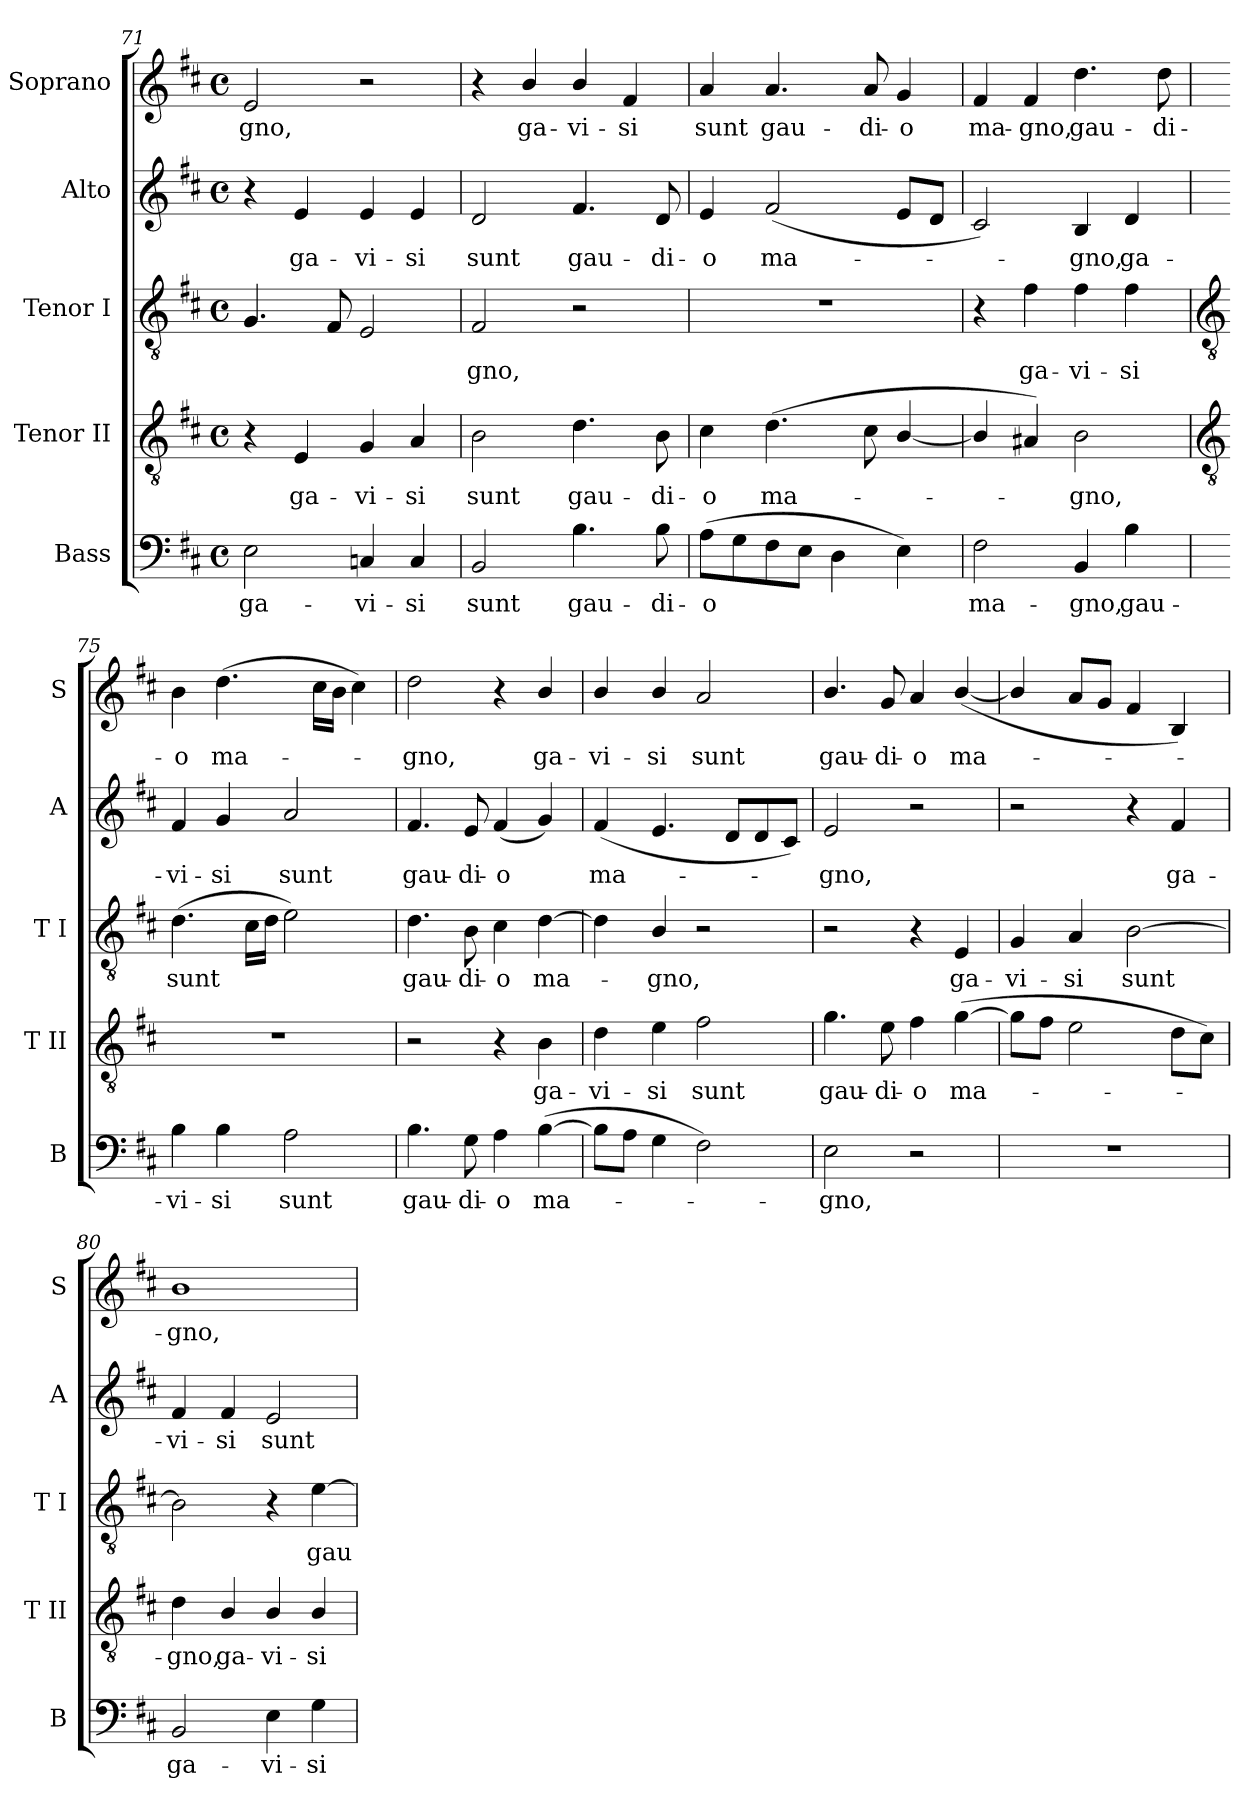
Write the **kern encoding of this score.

**kern	**text	**kern	**text	**kern	**text	**kern	**text	**kern	**text
*part5	*part5	*part4	*part4	*part3	*part3	*part2	*part2	*part1	*part1
*staff5	*staff5	*staff4	*staff4	*staff3	*staff3	*staff2	*staff2	*staff1	*staff1
*I"Bass	*	*I"Tenor II	*	*I"Tenor I	*	*I"Alto	*	*I"Soprano	*
*I'B	*	*I'T II	*	*I'T I	*	*I'A	*	*I'S	*
*clefF4	*	*clefGv2	*	*clefGv2	*	*clefG2	*	*clefG2	*
*k[f#c#]	*	*k[f#c#]	*	*k[f#c#]	*	*k[f#c#]	*	*k[f#c#]	*
*D:	*	*D:	*	*D:	*	*D:	*	*D:	*
*M4/4	*	*M4/4	*	*M4/4	*	*M4/4	*	*M4/4	*
*met(c)	*	*met(c)	*	*met(c)	*	*met(c)	*	*met(c)	*
=71	=71	=71	=71	=71	=71	=71	=71	=71	=71
!	!LO:LY:b	!	!	!	!	!	!	!	!LO:LY:b
2E	ga-	4r	.	4.G	.	4r	.	2e	gno,
!	!	!	!LO:LY:b	!	!	!	!LO:LY:b	!	!
.	.	4E	ga-	.	.	4e	ga-	.	.
.	.	.	.	8F#	.	.	.	.	.
!	!LO:LY:b	!	!LO:LY:b	!	!	!	!LO:LY:b	!	!
4Cn	-vi-	4G	-vi-	2E	.	4e	-vi-	2r	.
!	!LO:LY:b	!	!LO:LY:b	!	!	!	!LO:LY:b	!	!
4C	-si	4A	-si	.	.	4e	-si	.	.
=72	=72	=72	=72	=72	=72	=72	=72	=72	=72
!	!LO:LY:b	!	!LO:LY:b	!	!LO:LY:b	!	!LO:LY:b	!	!
2BB	sunt	2B	sunt	2F#	gno,	2d	sunt	4r	.
!	!	!	!	!	!	!	!	!	!LO:LY:b
.	.	.	.	.	.	.	.	4b/	ga-
!	!LO:LY:b	!	!LO:LY:b	!	!	!	!LO:LY:b	!	!LO:LY:b
4.B	gau-	4.d	gau-	2r	.	4.f#	gau-	4b/	-vi-
!	!	!	!	!	!	!	!	!	!LO:LY:b
.	.	.	.	.	.	.	.	4f#	-si
!	!LO:LY:b	!	!LO:LY:b	!	!	!	!LO:LY:b	!	!
8B	-di-	8B	-di-	.	.	8d	-di-	.	.
=73	=73	=73	=73	=73	=73	=73	=73	=73	=73
!	!LO:LY:b	!	!LO:LY:b	!	!	!	!LO:LY:b	!	!LO:LY:b
(>8AL	-o	4c#	-o	1r	.	4e	-o	4a	sunt
8G	.	.	.	.	.	.	.	.	.
!	!	!	!LO:LY:b	!	!	!	!LO:LY:b	!	!LO:LY:b
8F#	.	(<4.d	ma-	.	.	(<2f#	ma-	4.a	gau-
8EJ	.	.	.	.	.	.	.	.	.
4D	.	.	.	.	.	.	.	.	.
!	!	!	!	!	!	!	!	!	!LO:LY:b
.	.	8c#	.	.	.	.	.	8a	-di-
!	!	!	!	!	!	!	!	!	!LO:LY:b
4E)	.	[4B/	.	.	.	8eL	.	4g	-o
.	.	.	.	.	.	8dJ	.	.	.
=74	=74	=74	=74	=74	=74	=74	=74	=74	=74
!	!LO:LY:b	!	!	!	!	!	!	!	!LO:LY:b
2F#	ma-	4B/]	.	4r	.	2c#)	.	4f#	ma-
!	!	!	!	!	!LO:LY:b	!	!	!	!LO:LY:b
.	.	4A#X)	.	4f#	ga-	.	.	4f#	-gno,
!	!LO:LY:b	!	!LO:LY:b	!	!LO:LY:b	!	!LO:LY:b	!	!LO:LY:b
4BB	-gno,	2B	gno,	4f#	-vi-	4B	gno,	4.dd	gau-
!	!LO:LY:b	!	!	!	!LO:LY:b	!	!LO:LY:b	!	!
4B	gau-	.	.	4f#	-si	4d	ga-	.	.
!	!	!	!	!	!	!	!	!	!LO:LY:b
.	.	.	.	.	.	.	.	8dd	-di-
!!LO:LB:g=z
=75	=75	=75	=75	=75	=75	=75	=75	=75	=75
*	*	*clefGv2	*	*clefGv2	*	*	*	*	*
!	!LO:LY:b	!	!	!	!LO:LY:b	!	!LO:LY:b	!	!LO:LY:b
4B	-vi-	1r	.	(>4.d	sunt	4f#	-vi-	4b	-o
!	!LO:LY:b	!	!	!	!	!	!LO:LY:b	!	!LO:LY:b
4B	-si	.	.	.	.	4g	-si	(>4.dd	ma-
.	.	.	.	16c#LL	.	.	.	.	.
.	.	.	.	16dJJ	.	.	.	.	.
!	!LO:LY:b	!	!	!	!	!	!LO:LY:b	!	!
2A	sunt	.	.	2e)	.	2a	sunt	.	.
.	.	.	.	.	.	.	.	16cc#LL	.
.	.	.	.	.	.	.	.	16bJJ	.
.	.	.	.	.	.	.	.	4cc#)	.
=76	=76	=76	=76	=76	=76	=76	=76	=76	=76
!	!LO:LY:b	!	!	!	!LO:LY:b	!	!LO:LY:b	!	!LO:LY:b
4.B	gau-	2r	.	4.d	gau-	4.f#	gau-	2dd	gno,
!	!LO:LY:b	!	!	!	!LO:LY:b	!	!LO:LY:b	!	!
8G	-di-	.	.	8B	-di-	8e	-di-	.	.
!	!LO:LY:b	!	!	!	!LO:LY:b	!	!LO:LY:b	!	!
4A	-o	4r	.	4c#	-o	(<4f#	-o	4r	.
!	!LO:LY:b	!	!LO:LY:b	!	!LO:LY:b	!	!	!	!LO:LY:b
(>[4B	ma-	4B	ga-	[4d	ma-	4g)	.	4b/	ga-
=77	=77	=77	=77	=77	=77	=77	=77	=77	=77
!	!	!	!LO:LY:b	!	!	!	!LO:LY:b	!	!LO:LY:b
8BL]	.	4d	-vi-	4d]	.	(<4f#	ma-	4b/	-vi-
8AJ	.	.	.	.	.	.	.	.	.
!	!	!	!LO:LY:b	!	!LO:LY:b	!	!	!	!LO:LY:b
4G	.	4e	-si	4B/	gno,	4.e	.	4b/	-si
!	!	!	!LO:LY:b	!	!	!	!	!	!LO:LY:b
2F#)	.	2f#	sunt	2r	.	.	.	2a	sunt
.	.	.	.	.	.	8dL	.	.	.
.	.	.	.	.	.	8d	.	.	.
.	.	.	.	.	.	8c#J)	.	.	.
=78	=78	=78	=78	=78	=78	=78	=78	=78	=78
!	!LO:LY:b	!	!LO:LY:b	!	!	!	!LO:LY:b	!	!LO:LY:b
2E	gno,	4.g	gau-	2r	.	2e	gno,	4.b/	gau-
!	!	!	!LO:LY:b	!	!	!	!	!	!LO:LY:b
.	.	8e	-di-	.	.	.	.	8g	-di-
!	!	!	!LO:LY:b	!	!	!	!	!	!LO:LY:b
2r	.	4f#	-o	4r	.	2r	.	4a	-o
!	!	!	!LO:LY:b	!	!LO:LY:b	!	!	!	!LO:LY:b
.	.	(>[4g	ma-	4E	ga-	.	.	(<[4b/	ma-
=79	=79	=79	=79	=79	=79	=79	=79	=79	=79
!	!	!	!	!	!LO:LY:b	!	!	!	!
1r	.	8gL]	.	4G	-vi-	2r	.	4b/]	.
.	.	8f#J	.	.	.	.	.	.	.
!	!	!	!	!	!LO:LY:b	!	!	!	!
.	.	2e	.	4A	-si	.	.	8aL	.
.	.	.	.	.	.	.	.	8gJ	.
!	!	!	!	!	!LO:LY:b	!	!	!	!
.	.	.	.	[2B	sunt	4r	.	4f#	.
!	!	!	!	!	!	!	!LO:LY:b	!	!
.	.	8dL	.	.	.	4f#	ga-	4B)	.
.	.	8c#J)	.	.	.	.	.	.	.
=80	=80	=80	=80	=80	=80	=80	=80	=80	=80
!	!LO:LY:b	!	!LO:LY:b	!	!	!	!LO:LY:b	!	!LO:LY:b
2BB	ga-	4d	gno,	2B]	.	4f#	-vi-	1b	gno,
!	!	!	!LO:LY:b	!	!	!	!LO:LY:b	!	!
.	.	4B/	ga-	.	.	4f#	-si	.	.
!	!LO:LY:b	!	!LO:LY:b	!	!	!	!LO:LY:b	!	!
4E	-vi-	4B/	-vi-	4r	.	2e	sunt	.	.
!	!LO:LY:b	!	!LO:LY:b	!	!LO:LY:b	!	!	!	!
4G	-si	4B/	-si	[4e	gau-	.	.	.	.
=	=	=	=	=	=	=	=	=	=
*-	*-	*-	*-	*-	*-	*-	*-	*-	*-
